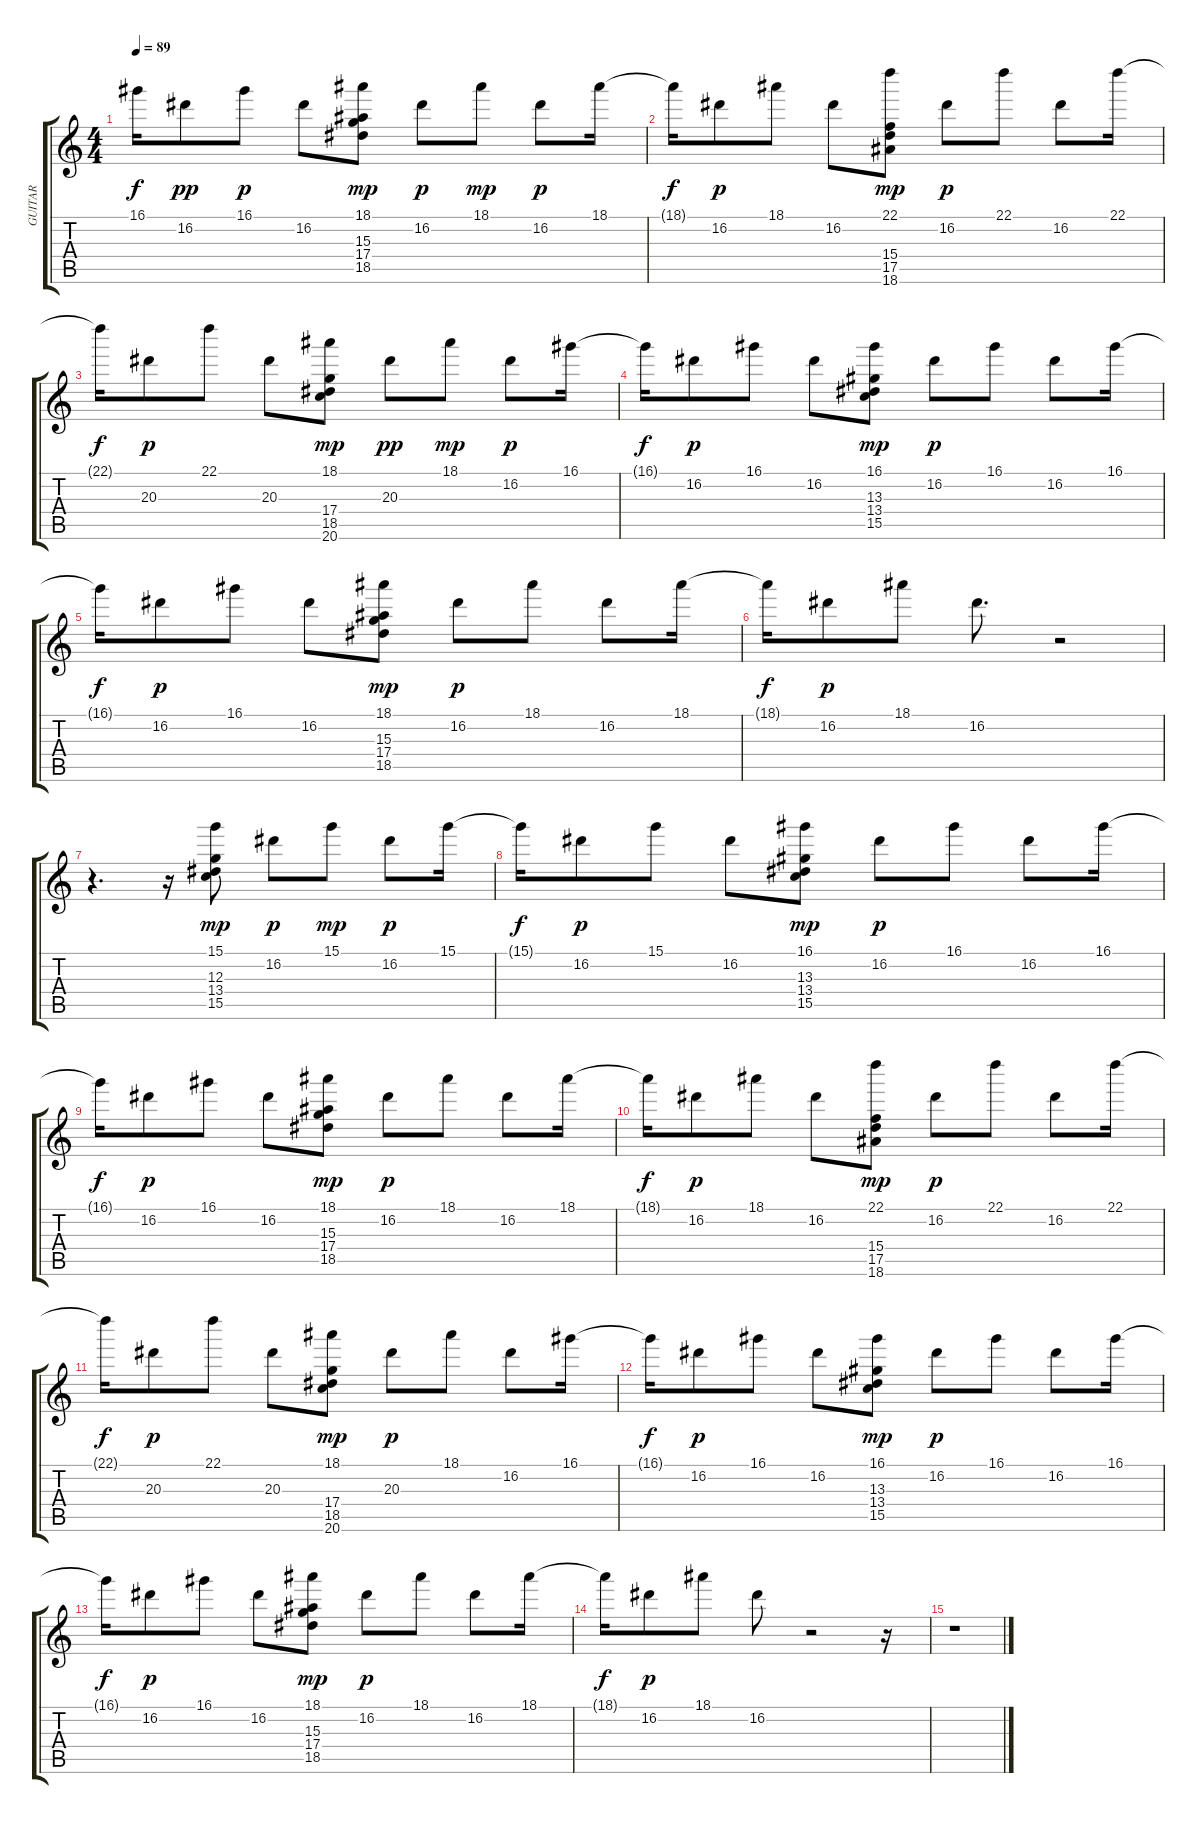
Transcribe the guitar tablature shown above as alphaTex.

\track ("GUITAR" "GUITAR") {instrument electricguitarjazz}
\staff {score tabs}
\tuning (E4 B3 G3 D3 A2 E2) {hide}
\ts (4 4)
\tempo 89
\clef g2
\ks c
16.1{t}.16{dy f} 16.2.8{dy pp} 16.1.8{dy p} 16.2.8 (18.1 15.3 17.4 18.5).8{dy mp} 16.2.8{dy p} 18.1.8{dy mp} 16.2.8{dy p} 18.1.16 |
18.1{t}.16{dy f} 16.2.8{dy p} 18.1.8 16.2.8 (22.1 15.4 17.5 18.6).8{dy mp} 16.2.8{dy p} 22.1.8 16.2.8 22.1.16 |
22.1{t}.16{dy f} 20.3.8{dy p} 22.1.8 20.3.8 (18.1 17.4 18.5 20.6).8{dy mp} 20.3.8{dy pp} 18.1.8{dy mp} 16.2.8{dy p} 16.1.16 |
16.1{t}.16{dy f} 16.2.8{dy p} 16.1.8 16.2.8 (16.1 13.3 13.4 15.5).8{dy mp} 16.2.8{dy p} 16.1.8 16.2.8 16.1.16 |
16.1{t}.16{dy f} 16.2.8{dy p} 16.1.8 16.2.8 (18.1 15.3 17.4 18.5).8{dy mp} 16.2.8{dy p} 18.1.8 16.2.8 18.1.16 |
18.1{t}.16{dy f} 16.2.8{dy p} 18.1.8 16.2.8{d} r.2 |
r.4{d} r.16 (15.1 12.3 13.4 15.5).8{dy mp} 16.2.8{dy p} 15.1.8{dy mp} 16.2.8{dy p} 15.1.16 |
15.1{t}.16{dy f} 16.2.8{dy p} 15.1.8 16.2.8 (16.1 13.3 13.4 15.5).8{dy mp} 16.2.8{dy p} 16.1.8 16.2.8 16.1.16 |
16.1{t}.16{dy f} 16.2.8{dy p} 16.1.8 16.2.8 (18.1 15.3 17.4 18.5).8{dy mp} 16.2.8{dy p} 18.1.8 16.2.8 18.1.16 |
18.1{t}.16{dy f} 16.2.8{dy p} 18.1.8 16.2.8 (22.1 15.4 17.5 18.6).8{dy mp} 16.2.8{dy p} 22.1.8 16.2.8 22.1.16 |
22.1{t}.16{dy f} 20.3.8{dy p} 22.1.8 20.3.8 (18.1 17.4 18.5 20.6).8{dy mp} 20.3.8{dy p} 18.1.8 16.2.8 16.1.16 |
16.1{t}.16{dy f} 16.2.8{dy p} 16.1.8 16.2.8 (16.1 13.3 13.4 15.5).8{dy mp} 16.2.8{dy p} 16.1.8 16.2.8 16.1.16 |
16.1{t}.16{dy f} 16.2.8{dy p} 16.1.8 16.2.8 (18.1 15.3 17.4 18.5).8{dy mp} 16.2.8{dy p} 18.1.8 16.2.8 18.1.16 |
18.1{t}.16{dy f} 16.2.8{dy p} 18.1.8 16.2.8 r.2 r.16 |
r.1
